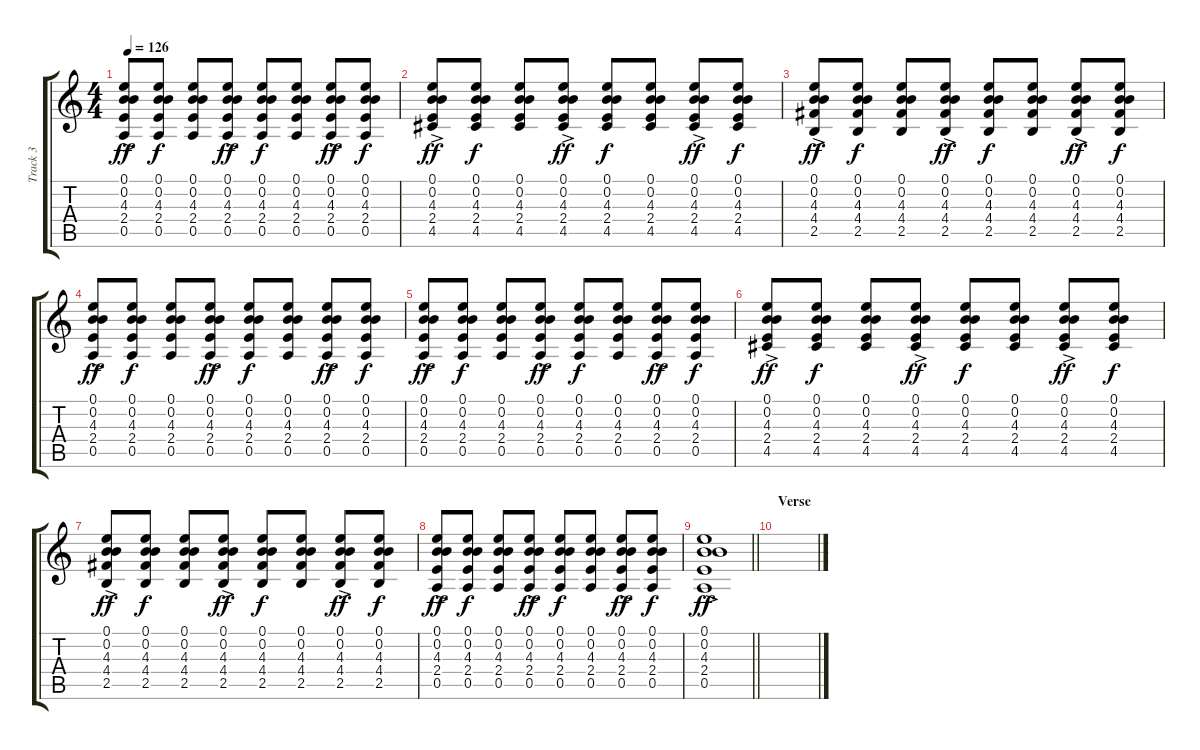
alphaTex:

\track ("Track 3" "Track 3") {instrument acousticguitarsteel}
\staff {score tabs}
\tuning (E4 B3 G3 D3 A2 E2) {hide}
\ts (4 4)
\tempo 126
\clef g2
\ks c
(0.1{ac} 0.2{ac} 4.3{ac} 2.4{ac} 0.5{ac}).8{dy ff} (0.1 0.2 4.3 2.4 0.5).8{dy f} (0.1 0.2 4.3 2.4 0.5).8 (0.1{ac} 0.2{ac} 4.3{ac} 2.4{ac} 0.5{ac}).8{dy ff} (0.1 0.2 4.3 2.4 0.5).8{dy f} (0.1 0.2 4.3 2.4 0.5).8 (0.1{ac} 0.2{ac} 4.3{ac} 2.4{ac} 0.5{ac}).8{dy ff} (0.1 0.2 4.3 2.4 0.5).8{dy f} |
(0.1{ac} 0.2{ac} 4.3{ac} 2.4{ac} 4.5{ac}).8{dy ff} (0.1 0.2 4.3 2.4 4.5).8{dy f} (0.1 0.2 4.3 2.4 4.5).8 (0.1{ac} 0.2{ac} 4.3{ac} 2.4{ac} 4.5{ac}).8{dy ff} (0.1 0.2 4.3 2.4 4.5).8{dy f} (0.1 0.2 4.3 2.4 4.5).8 (0.1{ac} 0.2{ac} 4.3{ac} 2.4{ac} 4.5{ac}).8{dy ff} (0.1 0.2 4.3 2.4 4.5).8{dy f} |
(0.1{ac} 0.2{ac} 4.3{ac} 4.4{ac} 2.5{ac}).8{dy ff} (0.1 0.2 4.3 4.4 2.5).8{dy f} (0.1 0.2 4.3 4.4 2.5).8 (0.1{ac} 0.2{ac} 4.3{ac} 4.4{ac} 2.5{ac}).8{dy ff} (0.1 0.2 4.3 4.4 2.5).8{dy f} (0.1 0.2 4.3 4.4 2.5).8 (0.1{ac} 0.2{ac} 4.3{ac} 4.4{ac} 2.5{ac}).8{dy ff} (0.1 0.2 4.3 4.4 2.5).8{dy f} |
(0.1{ac} 0.2{ac} 4.3{ac} 2.4{ac} 0.5{ac}).8{dy ff} (0.1 0.2 4.3 2.4 0.5).8{dy f} (0.1 0.2 4.3 2.4 0.5).8 (0.1{ac} 0.2{ac} 4.3{ac} 2.4{ac} 0.5{ac}).8{dy ff} (0.1 0.2 4.3 2.4 0.5).8{dy f} (0.1 0.2 4.3 2.4 0.5).8 (0.1{ac} 0.2{ac} 4.3{ac} 2.4{ac} 0.5{ac}).8{dy ff} (0.1 0.2 4.3 2.4 0.5).8{dy f} |
(0.1{ac} 0.2{ac} 4.3{ac} 2.4{ac} 0.5{ac}).8{dy ff} (0.1 0.2 4.3 2.4 0.5).8{dy f} (0.1 0.2 4.3 2.4 0.5).8 (0.1{ac} 0.2{ac} 4.3{ac} 2.4{ac} 0.5{ac}).8{dy ff} (0.1 0.2 4.3 2.4 0.5).8{dy f} (0.1 0.2 4.3 2.4 0.5).8 (0.1{ac} 0.2{ac} 4.3{ac} 2.4{ac} 0.5{ac}).8{dy ff} (0.1 0.2 4.3 2.4 0.5).8{dy f} |
(0.1{ac} 0.2{ac} 4.3{ac} 2.4{ac} 4.5{ac}).8{dy ff} (0.1 0.2 4.3 2.4 4.5).8{dy f} (0.1 0.2 4.3 2.4 4.5).8 (0.1{ac} 0.2{ac} 4.3{ac} 2.4{ac} 4.5{ac}).8{dy ff} (0.1 0.2 4.3 2.4 4.5).8{dy f} (0.1 0.2 4.3 2.4 4.5).8 (0.1{ac} 0.2{ac} 4.3{ac} 2.4{ac} 4.5{ac}).8{dy ff} (0.1 0.2 4.3 2.4 4.5).8{dy f} |
(0.1{ac} 0.2{ac} 4.3{ac} 4.4{ac} 2.5{ac}).8{dy ff} (0.1 0.2 4.3 4.4 2.5).8{dy f} (0.1 0.2 4.3 4.4 2.5).8 (0.1{ac} 0.2{ac} 4.3{ac} 4.4{ac} 2.5{ac}).8{dy ff} (0.1 0.2 4.3 4.4 2.5).8{dy f} (0.1 0.2 4.3 4.4 2.5).8 (0.1{ac} 0.2{ac} 4.3{ac} 4.4{ac} 2.5{ac}).8{dy ff} (0.1 0.2 4.3 4.4 2.5).8{dy f} |
(0.1{ac} 0.2{ac} 4.3{ac} 2.4{ac} 0.5{ac}).8{dy ff} (0.1 0.2 4.3 2.4 0.5).8{dy f} (0.1 0.2 4.3 2.4 0.5).8 (0.1{ac} 0.2{ac} 4.3{ac} 2.4{ac} 0.5{ac}).8{dy ff} (0.1 0.2 4.3 2.4 0.5).8{dy f} (0.1 0.2 4.3 2.4 0.5).8 (0.1{ac} 0.2{ac} 4.3{ac} 2.4{ac} 0.5{ac}).8{dy ff} (0.1 0.2 4.3 2.4 0.5).8{dy f} |
\barLineRight lightlight
(0.1{ac} 0.2{ac} 4.3{ac} 2.4{ac} 0.5{ac}).1{dy ff} |
\section ("" "Verse")
